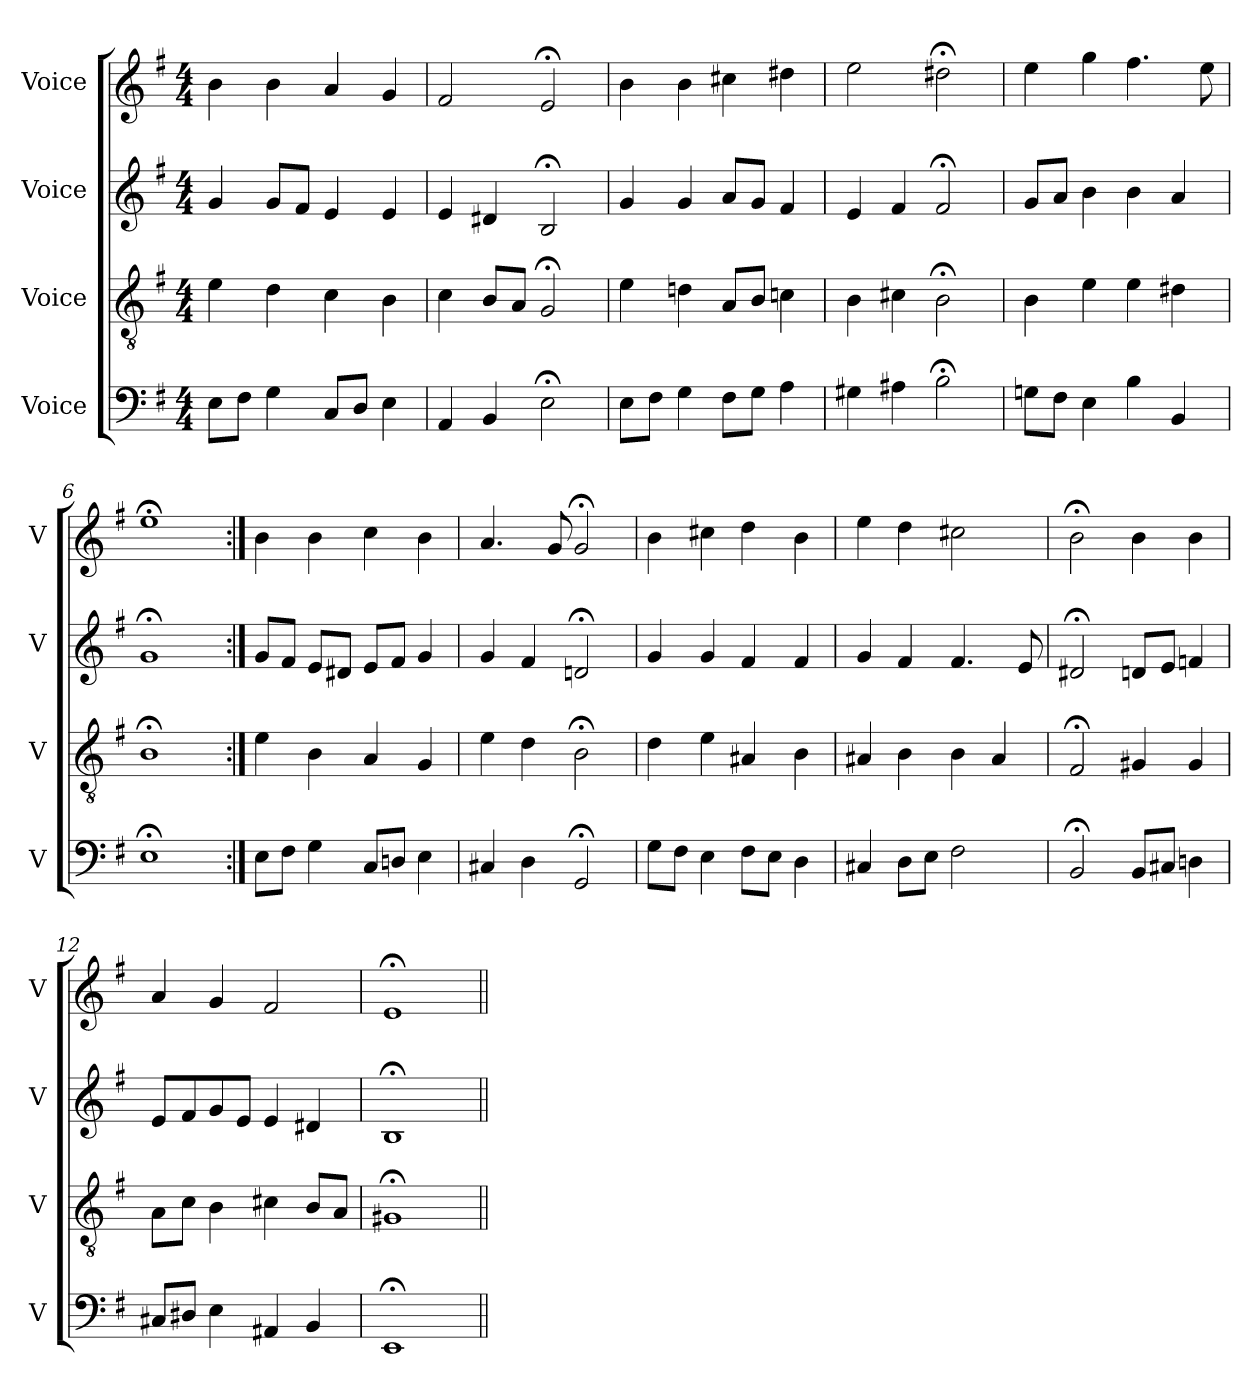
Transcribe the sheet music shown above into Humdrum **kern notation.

**kern	**kern	**kern	**kern
*part4	*part3	*part2	*part1
*staff4	*staff3	*staff2	*staff1
*I"Voice	*I"Voice	*I"Voice	*I"Voice
*I'V	*I'V	*I'V	*I'V
*clefF4	*clefGv2	*clefG2	*clefG2
*k[f#]	*k[f#]	*k[f#]	*k[f#]
*M4/4	*M4/4	*M4/4	*M4/4
=1	=1	=1	=1
8E\L	4e\	4g/	4b\
8F#\J	.	.	.
4G\	4d\	8g/L	4b\
.	.	8f#/J	.
8C/L	4c\	4e/	4a/
8D/J	.	.	.
4E\	4B\	4e/	4g/
=2	=2	=2	=2
4AA/	4c\	4e/	2f#/
4BB/	8B/L	4d#X/	.
.	8A/J	.	.
2E;<\	2G;</	2B;</	2e;</
=3	=3	=3	=3
8E\L	4e\	4g/	4b\
8F#\J	.	.	.
4G\	4dn\	4g/	4b\
8F#\L	8A/L	8a/L	4cc#X\
8G\J	8B/J	8g/J	.
4A\	4cn\	4f#/	4dd#X\
=4	=4	=4	=4
4G#X\	4B\	4e/	2ee\
4A#X\	4c#X\	4f#/	.
2B;<\	2B;<\	2f#;</	2dd#X;<\
=5	=5	=5	=5
8Gn\L	4B\	8g/L	4ee\
8F#\J	.	8a/J	.
4E\	4e\	4b\	4gg\
4B\	4e\	4b\	4.ff#\
4BB/	4d#X\	4a/	.
.	.	.	8ee\
=6	=6	=6	=6
1E;<	1B;<	1g;<	1ee;<
!!LO:LB:g=z
=7:|!	=7:|!	=7:|!	=7:|!
8E\L	4e\	8g/L	4b\
8F#\J	.	8f#/J	.
4G\	4B\	8e/L	4b\
.	.	8d#X/J	.
8C/L	4A/	8e/L	4cc\
8Dn/J	.	8f#/J	.
4E\	4G/	4g/	4b\
=8	=8	=8	=8
4C#X/	4e\	4g/	4.a/
4D\	4d\	4f#/	.
.	.	.	8g/
2GG;</	2B;<\	2dn;</	2g;</
=9	=9	=9	=9
8G\L	4d\	4g/	4b\
8F#\J	.	.	.
4E\	4e\	4g/	4cc#X\
8F#\L	4A#X/	4f#/	4dd\
8E\J	.	.	.
4D\	4B\	4f#/	4b\
=10	=10	=10	=10
4C#X/	4A#X/	4g/	4ee\
8D\L	4B\	4f#/	4dd\
8E\J	.	.	.
2F#\	4B\	4.f#/	2cc#X\
.	4A#/	.	.
.	.	8e/	.
=11	=11	=11	=11
2BB;</	2F#;</	2d#X;</	2b;<\
8BB/L	4G#X/	8dn/L	4b\
8C#X/J	.	8e/J	.
4Dn\	4G#/	4fn/	4b\
=12	=12	=12	=12
8C#X/L	8A\L	8e/L	4a/
8D#X/J	8c\J	8f#/	.
4E\	4B\	8g/	4g/
.	.	8e/J	.
4AA#X/	4c#X\	4e/	2f#/
4BB/	8B/L	4d#X/	.
.	8A/J	.	.
!!LO:LB:g=z
=13	=13	=13	=13
1EE;<	1G#X;<	1B;<	1e;<
=||	=||	=||	=||
*-	*-	*-	*-
